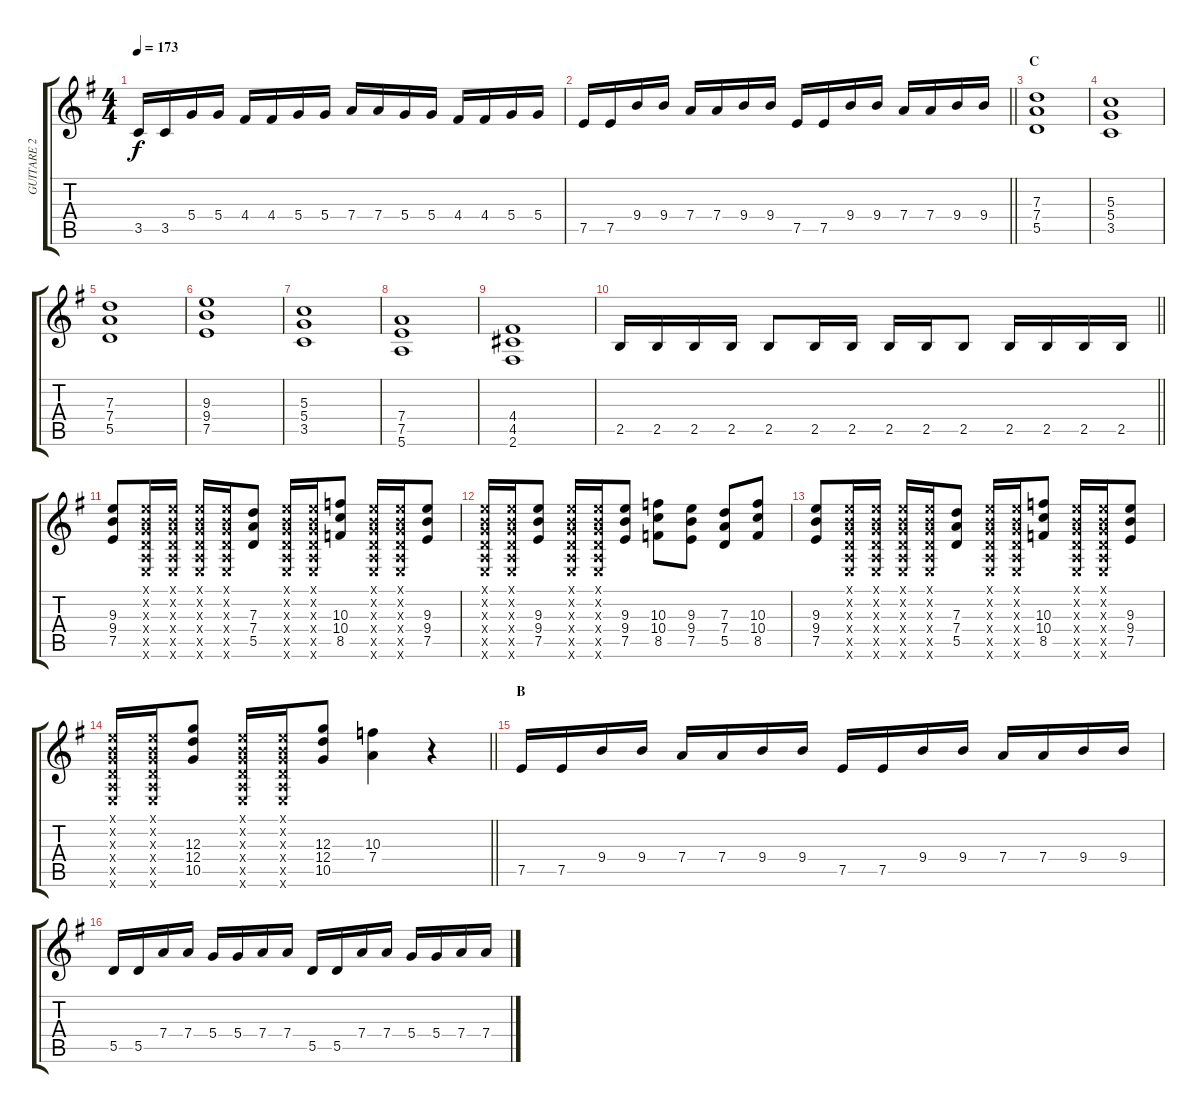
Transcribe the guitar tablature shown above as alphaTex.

\track ("GUITARE 2" "GUITARE 2") {instrument distortionguitar}
\staff {score tabs}
\tuning (E4 B3 G3 D3 A2 E2) {hide}
\ts (4 4)
\tempo 173
\clef g2
\ks g
3.5.16{dy f} 3.5.16 5.4.16 5.4.16 4.4.16 4.4.16 5.4.16 5.4.16 7.4.16 7.4.16 5.4.16 5.4.16 4.4.16 4.4.16 5.4.16 5.4.16 |
\barLineRight lightlight
7.5.16 7.5.16 9.4.16 9.4.16 7.4.16 7.4.16 9.4.16 9.4.16 7.5.16 7.5.16 9.4.16 9.4.16 7.4.16 7.4.16 9.4.16 9.4.16 |
\section ("" "C")
(7.3 7.4 5.5).1 |
(5.3 5.4 3.5).1 |
(7.3 7.4 5.5).1 |
(9.3 9.4 7.5).1 |
(5.3 5.4 3.5).1 |
(7.4 7.5 5.6).1 |
(4.4 4.5 2.6).1 |
\barLineRight lightlight
2.5.16 2.5.16 2.5.16 2.5.16 2.5.8 2.5.16 2.5.16 2.5.16 2.5.16 2.5.8 2.5.16 2.5.16 2.5.16 2.5.16 |
(9.3 9.4 7.5).8 (0.1{x} 0.2{x} 0.3{x} 0.4{x} 0.5{x} 0.6{x}).16 (0.1{x} 0.2{x} 0.3{x} 0.4{x} 0.5{x} 0.6{x}).16 (0.1{x} 0.2{x} 0.3{x} 0.4{x} 0.5{x} 0.6{x}).16 (0.1{x} 0.2{x} 0.3{x} 0.4{x} 0.5{x} 0.6{x}).16 (7.3 7.4 5.5).8 (0.1{x} 0.2{x} 0.3{x} 0.4{x} 0.5{x} 0.6{x}).16 (0.1{x} 0.2{x} 0.3{x} 0.4{x} 0.5{x} 0.6{x}).16 (10.3 10.4 8.5).8 (0.1{x} 0.2{x} 0.3{x} 0.4{x} 0.5{x} 0.6{x}).16 (0.1{x} 0.2{x} 0.3{x} 0.4{x} 0.5{x} 0.6{x}).16 (9.3 9.4 7.5).8 |
(0.1{x} 0.2{x} 0.3{x} 0.4{x} 0.5{x} 0.6{x}).16 (0.1{x} 0.2{x} 0.3{x} 0.4{x} 0.5{x} 0.6{x}).16 (9.3 9.4 7.5).8 (0.1{x} 0.2{x} 0.3{x} 0.4{x} 0.5{x} 0.6{x}).16 (0.1{x} 0.2{x} 0.3{x} 0.4{x} 0.5{x} 0.6{x}).16 (9.3 9.4 7.5).8 (10.3 10.4 8.5).8 (9.3 9.4 7.5).8 (7.3 7.4 5.5).8 (10.3 10.4 8.5).8 |
(9.3 9.4 7.5).8 (0.1{x} 0.2{x} 0.3{x} 0.4{x} 0.5{x} 0.6{x}).16 (0.1{x} 0.2{x} 0.3{x} 0.4{x} 0.5{x} 0.6{x}).16 (0.1{x} 0.2{x} 0.3{x} 0.4{x} 0.5{x} 0.6{x}).16 (0.1{x} 0.2{x} 0.3{x} 0.4{x} 0.5{x} 0.6{x}).16 (7.3 7.4 5.5).8 (0.1{x} 0.2{x} 0.3{x} 0.4{x} 0.5{x} 0.6{x}).16 (0.1{x} 0.2{x} 0.3{x} 0.4{x} 0.5{x} 0.6{x}).16 (10.3 10.4 8.5).8 (0.1{x} 0.2{x} 0.3{x} 0.4{x} 0.5{x} 0.6{x}).16 (0.1{x} 0.2{x} 0.3{x} 0.4{x} 0.5{x} 0.6{x}).16 (9.3 9.4 7.5).8 |
\barLineRight lightlight
(0.1{x} 0.2{x} 0.3{x} 0.4{x} 0.5{x} 0.6{x}).16 (0.1{x} 0.2{x} 0.3{x} 0.4{x} 0.5{x} 0.6{x}).16 (12.3 12.4 10.5).8 (0.1{x} 0.2{x} 0.3{x} 0.4{x} 0.5{x} 0.6{x}).16 (0.1{x} 0.2{x} 0.3{x} 0.4{x} 0.5{x} 0.6{x}).16 (12.3 12.4 10.5).8 (10.3 7.4).4 r.4 |
\section ("" "B")
7.5.16 7.5.16 9.4.16 9.4.16 7.4.16 7.4.16 9.4.16 9.4.16 7.5.16 7.5.16 9.4.16 9.4.16 7.4.16 7.4.16 9.4.16 9.4.16 |
5.5.16 5.5.16 7.4.16 7.4.16 5.4.16 5.4.16 7.4.16 7.4.16 5.5.16 5.5.16 7.4.16 7.4.16 5.4.16 5.4.16 7.4.16 7.4.16
